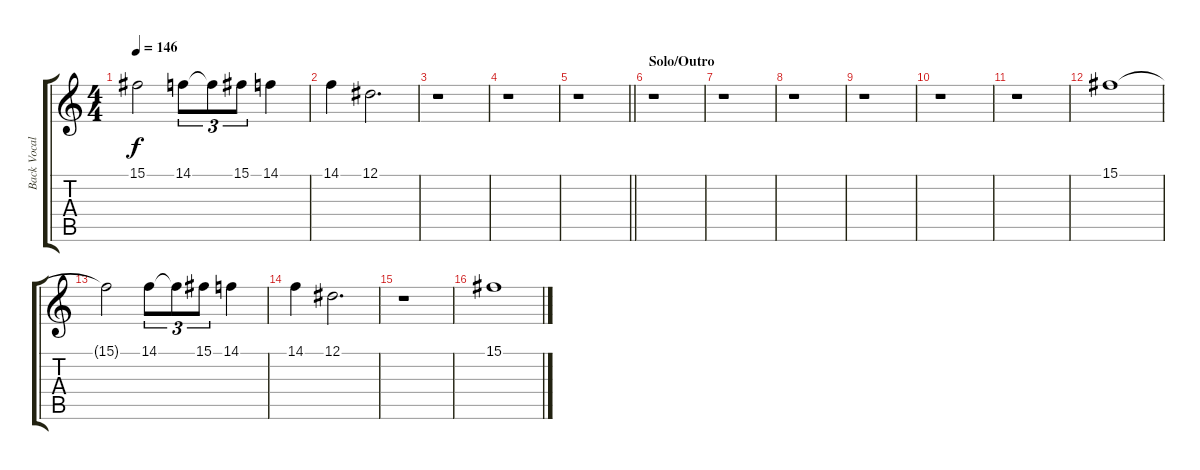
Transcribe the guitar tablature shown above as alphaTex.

\track ("Back Vocals" "Back Vocal") {instrument tremolostrings}
\staff {score tabs}
\tuning (Eb4 Bb3 Gb3 Db3 Ab2 Eb2) {hide}
\ts (4 4)
\tempo 146
\clef g2
\ks c
15.1{t}.2{dy f} 14.1.8{tu (3 2)} 14.1{t}.8{tu (3 2)} 15.1.8{tu (3 2)} 14.1.4 |
14.1.4 12.1.2{d} |
r.1 |
r.1 |
\barLineRight lightlight
r.1 |
\section ("" "Solo/Outro")
r.1 |
r.1 |
r.1 |
r.1 |
r.1 |
r.1 |
15.1.1 |
15.1{t}.2 14.1.8{tu (3 2)} 14.1{t}.8{tu (3 2)} 15.1.8{tu (3 2)} 14.1.4 |
14.1.4 12.1.2{d} |
r.1 |
15.1.1
